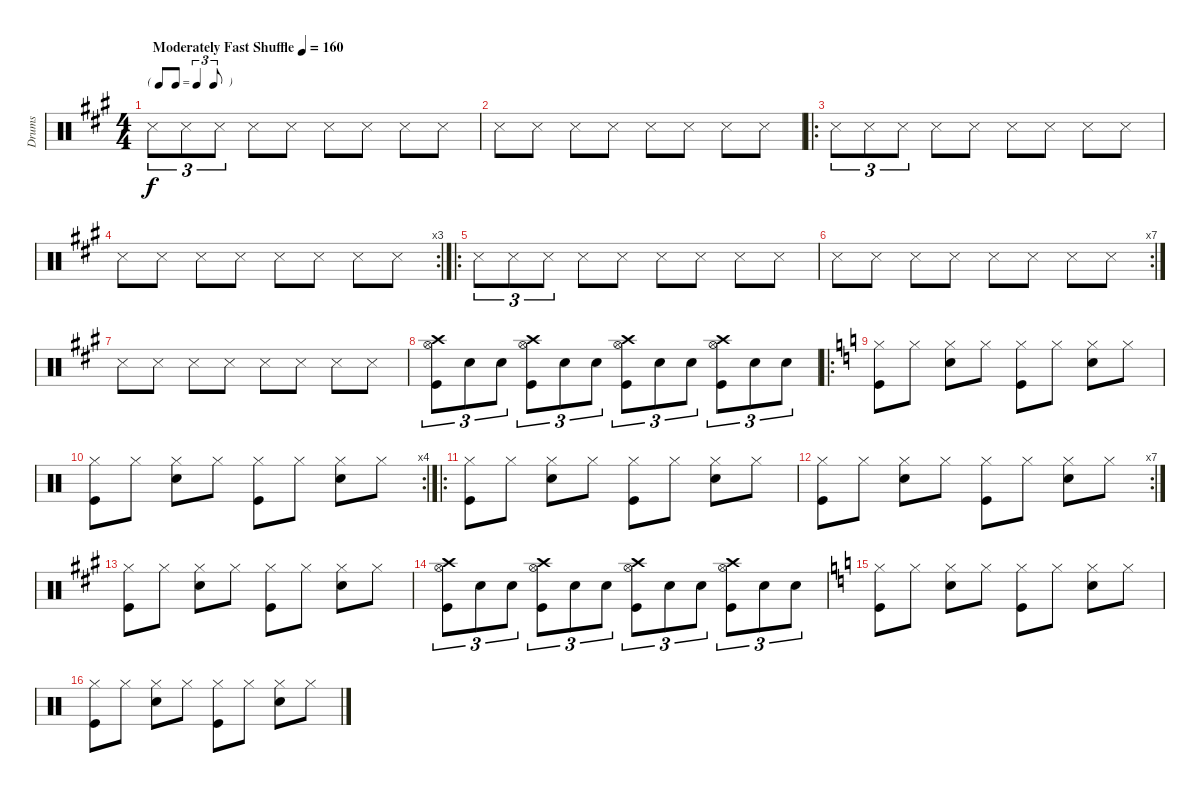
\track ("Drums" "Drums") {instrument percussion}
\staff {score}
\articulation defaults
\ts (4 4)
\tf triplet8th
\tempo (160 "Moderately Fast Shuffle")
\clef neutral
\ks a "Snare (side stick) 3".8{tu (3 2) dy f} "Snare (side stick) 3".8{tu (3 2)} "Snare (side stick) 3".8{tu (3 2)} "Snare (side stick) 3".8 "Snare (side stick) 3".8 "Snare (side stick) 3".8 "Snare (side stick) 3".8 "Snare (side stick) 3".8 "Snare (side stick) 3".8
|
"Snare (side stick) 3".8 "Snare (side stick) 3".8 "Snare (side stick) 3".8 "Snare (side stick) 3".8 "Snare (side stick) 3".8 "Snare (side stick) 3".8 "Snare (side stick) 3".8 "Snare (side stick) 3".8 |
\ro "Snare (side stick) 3".8{tu (3 2)} "Snare (side stick) 3".8{tu (3 2)} "Snare (side stick) 3".8{tu (3 2)} "Snare (side stick) 3".8 "Snare (side stick) 3".8 "Snare (side stick) 3".8 "Snare (side stick) 3".8 "Snare (side stick) 3".8 "Snare (side stick) 3".8
|
\rc 3 "Snare (side stick) 3".8 "Snare (side stick) 3".8 "Snare (side stick) 3".8 "Snare (side stick) 3".8 "Snare (side stick) 3".8 "Snare (side stick) 3".8 "Snare (side stick) 3".8 "Snare (side stick) 3".8
|
\ro "Snare (side stick) 3".8{tu (3 2)} "Snare (side stick) 3".8{tu (3 2)} "Snare (side stick) 3".8{tu (3 2)} "Snare (side stick) 3".8 "Snare (side stick) 3".8 "Snare (side stick) 3".8 "Snare (side stick) 3".8 "Snare (side stick) 3".8 "Snare (side stick) 3".8
|
\rc 7 "Snare (side stick) 3".8 "Snare (side stick) 3".8 "Snare (side stick) 3".8 "Snare (side stick) 3".8 "Snare (side stick) 3".8 "Snare (side stick) 3".8 "Snare (side stick) 3".8 "Snare (side stick) 3".8
|
"Snare (side stick) 3".8 "Snare (side stick) 3".8 "Snare (side stick) 3".8 "Snare (side stick) 3".8 "Snare (side stick) 3".8 "Snare (side stick) 3".8 "Snare (side stick) 3".8 "Snare (side stick) 3".8 |
("Crash high (hit)" "Hi-Hat (open)" "Kick (hit)").8{tu (3 2)} "Snare (hit) 2".8{tu (3 2)} "Snare (hit) 2".8{tu (3 2)} ("Crash high (hit)" "Hi-Hat (open)" "Kick (hit)").8{tu (3 2)} "Snare (hit) 2".8{tu (3 2)} "Snare (hit) 2".8{tu (3 2)} ("Crash high (hit)" "Hi-Hat (open)" "Kick (hit)").8{tu (3 2)} "Snare (hit) 2".8{tu (3 2)} "Snare (hit) 2".8{tu (3 2)} ("Crash high (hit)" "Hi-Hat (open)" "Kick (hit)").8{tu (3 2)} "Snare (hit) 2".8{tu (3 2)} "Snare (hit) 2".8{tu (3 2)} |
\ro
\ks c
("Hi-Hat (closed)" "Kick (hit)").8 "Hi-Hat (closed)".8 ("Hi-Hat (closed)" "Snare (hit) 2").8 "Hi-Hat (closed)".8 ("Hi-Hat (closed)" "Kick (hit)").8 "Hi-Hat (closed)".8 ("Hi-Hat (closed)" "Snare (hit) 2").8 "Hi-Hat (closed)".8 |
\rc 4
("Hi-Hat (closed)" "Kick (hit)").8 "Hi-Hat (closed)".8 ("Hi-Hat (closed)" "Snare (hit) 2").8 "Hi-Hat (closed)".8 ("Hi-Hat (closed)" "Kick (hit)").8 "Hi-Hat (closed)".8 ("Hi-Hat (closed)" "Snare (hit) 2").8 "Hi-Hat (closed)".8 |
\ro
("Hi-Hat (closed)" "Kick (hit)").8 "Hi-Hat (closed)".8 ("Hi-Hat (closed)" "Snare (hit) 2").8 "Hi-Hat (closed)".8 ("Hi-Hat (closed)" "Kick (hit)").8 "Hi-Hat (closed)".8 ("Hi-Hat (closed)" "Snare (hit) 2").8 "Hi-Hat (closed)".8 |
\rc 7
("Hi-Hat (closed)" "Kick (hit)").8 "Hi-Hat (closed)".8 ("Hi-Hat (closed)" "Snare (hit) 2").8 "Hi-Hat (closed)".8 ("Hi-Hat (closed)" "Kick (hit)").8 "Hi-Hat (closed)".8 ("Hi-Hat (closed)" "Snare (hit) 2").8 "Hi-Hat (closed)".8 |
\ks a
("Hi-Hat (closed)" "Kick (hit)").8 "Hi-Hat (closed)".8 ("Hi-Hat (closed)" "Snare (hit) 2").8 "Hi-Hat (closed)".8 ("Hi-Hat (closed)" "Kick (hit)").8 "Hi-Hat (closed)".8 ("Hi-Hat (closed)" "Snare (hit) 2").8 "Hi-Hat (closed)".8 |
("Crash high (hit)" "Hi-Hat (open)" "Kick (hit)").8{tu (3 2)} "Snare (hit) 2".8{tu (3 2)} "Snare (hit) 2".8{tu (3 2)} ("Crash high (hit)" "Hi-Hat (open)" "Kick (hit)").8{tu (3 2)} "Snare (hit) 2".8{tu (3 2)} "Snare (hit) 2".8{tu (3 2)} ("Crash high (hit)" "Hi-Hat (open)" "Kick (hit)").8{tu (3 2)} "Snare (hit) 2".8{tu (3 2)} "Snare (hit) 2".8{tu (3 2)} ("Crash high (hit)" "Hi-Hat (open)" "Kick (hit)").8{tu (3 2)} "Snare (hit) 2".8{tu (3 2)} "Snare (hit) 2".8{tu (3 2)} |
\ks c
("Hi-Hat (closed)" "Kick (hit)").8 "Hi-Hat (closed)".8 ("Hi-Hat (closed)" "Snare (hit) 2").8 "Hi-Hat (closed)".8 ("Hi-Hat (closed)" "Kick (hit)").8 "Hi-Hat (closed)".8 ("Hi-Hat (closed)" "Snare (hit) 2").8 "Hi-Hat (closed)".8 |
("Hi-Hat (closed)" "Kick (hit)").8 "Hi-Hat (closed)".8 ("Hi-Hat (closed)" "Snare (hit) 2").8 "Hi-Hat (closed)".8 ("Hi-Hat (closed)" "Kick (hit)").8 "Hi-Hat (closed)".8 ("Hi-Hat (closed)" "Snare (hit) 2").8 "Hi-Hat (closed)".8
